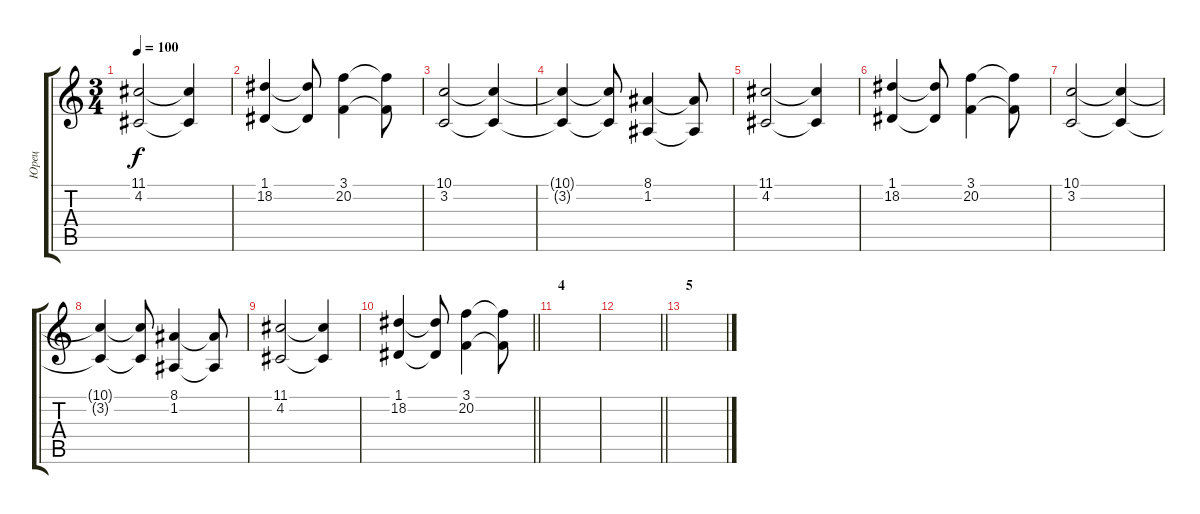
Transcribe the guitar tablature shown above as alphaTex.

\track ("Юрец" "Юрец") {instrument lead6voice}
\staff {score tabs}
\tuning (D4 A3 F3 C3 G2 C2) {hide}
\ts (3 4)
\tempo 100
\clef g2
\ks c
(11.1 4.2).2{dy f} (11.1{t} 4.2{t}).4 |
(1.1 18.2).4 (1.1{t} 18.2{t}).8 (3.1 20.2).4 (3.1{t} 20.2{t}).8 |
(10.1 3.2).2 (10.1{t} 3.2{t}).4 |
(10.1{t} 3.2{t}).4 (10.1{t} 3.2{t}).8 (8.1 1.2).4 (8.1{t} 1.2{t}).8 |
(11.1 4.2).2 (11.1{t} 4.2{t}).4 |
(1.1 18.2).4 (1.1{t} 18.2{t}).8 (3.1 20.2).4 (3.1{t} 20.2{t}).8 |
(10.1 3.2).2 (10.1{t} 3.2{t}).4 |
(10.1{t} 3.2{t}).4 (10.1{t} 3.2{t}).8 (8.1 1.2).4 (8.1{t} 1.2{t}).8 |
(11.1 4.2).2 (11.1{t} 4.2{t}).4 |
\barLineRight lightlight
(1.1 18.2).4 (1.1{t} 18.2{t}).8 (3.1 20.2).4 (3.1{t} 20.2{t}).8 |
\section ("" "4")
|
\barLineRight lightlight
|
\section ("" "5")
